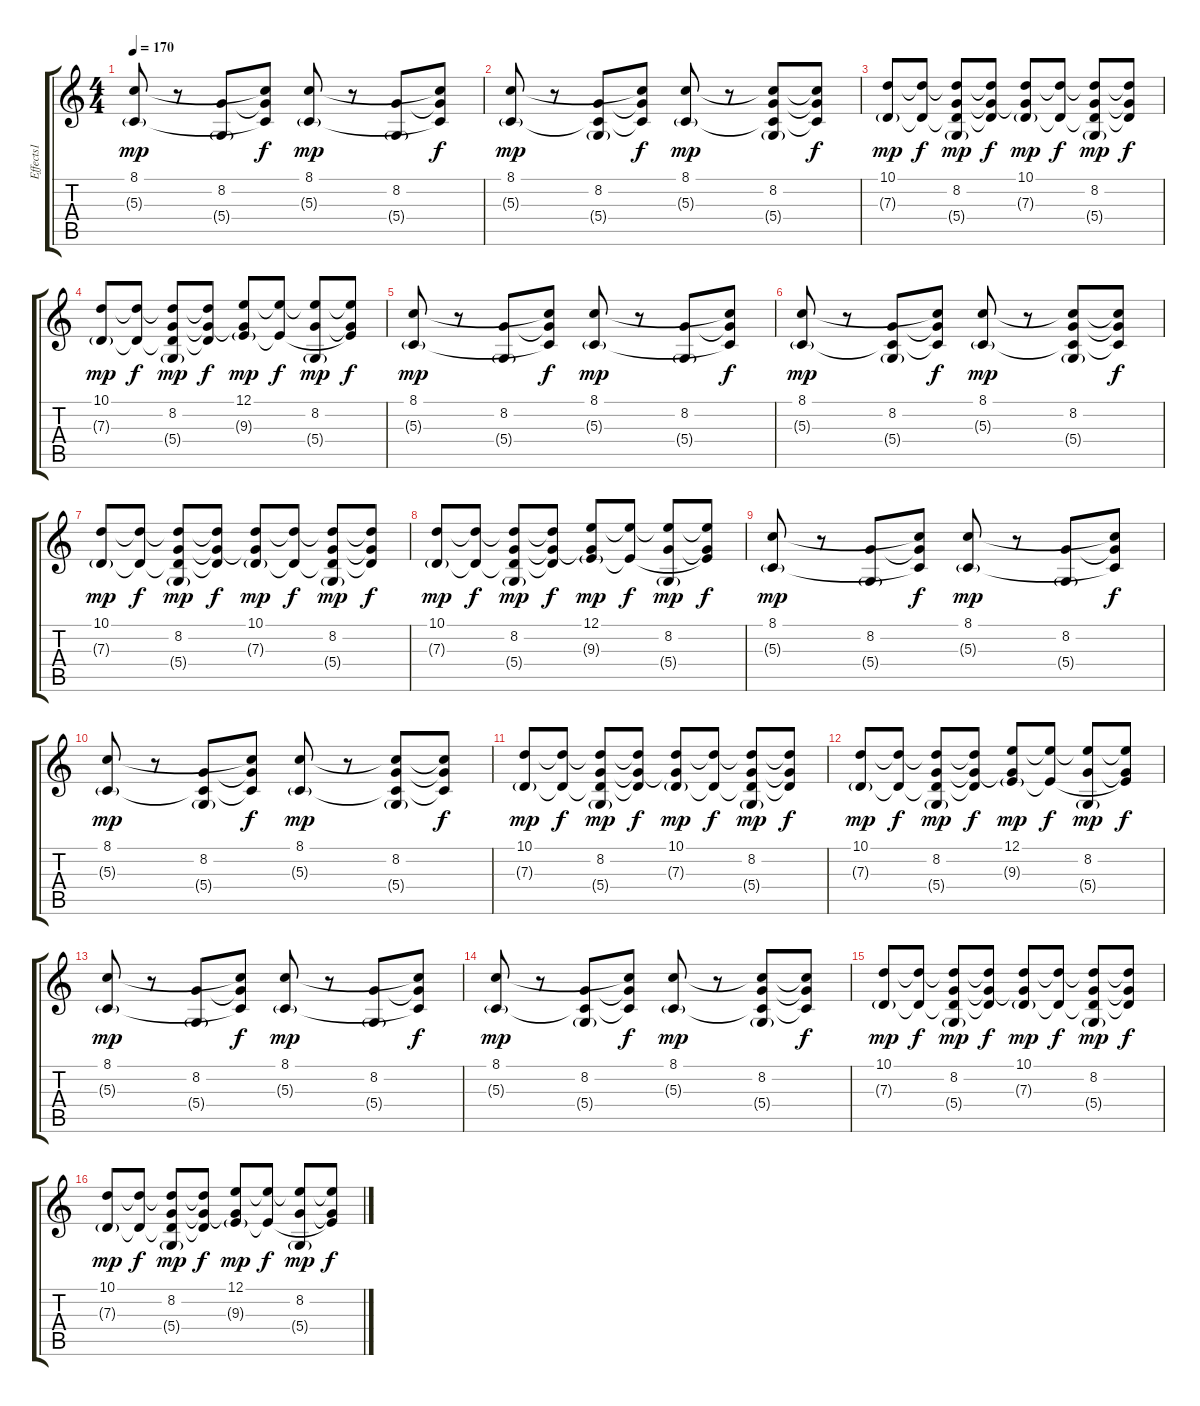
\track ("Effects1" "Effects1") {instrument electricpiano2}
\staff {score tabs}
\tuning (E4 B3 G3 D3 A2 E2) {hide}
\ts (4 4)
\tempo 170
\clef g2
\ks c
(8.1 5.3{g}).8{dy mp} r.8 (8.2 5.4{g}).8 (8.1{t} 8.2{t} 5.3{t}).8{dy f} (8.1 5.3{g}).8{dy mp} r.8 (8.2 5.4{g}).8 (8.1{t} 8.2{t} 5.3{t}).8{dy f} |
(8.1 5.3{g}).8{dy mp} r.8 (8.2 5.3{t} 5.4{g}).8 (8.1{t} 8.2{t} 5.3{t}).8{dy f} (8.1 5.3{g}).8{dy mp} r.8 (8.1{t} 8.2 5.3{t} 5.4{g}).8 (8.1{t} 8.2{t} 5.3{t}).8{dy f} |
(10.1 7.3{g}).8{dy mp} (10.1{t} 7.3{t}).8{dy f} (10.1{t} 8.2 7.3{t} 5.4{g}).8{dy mp} (10.1{t} 8.2{t} 7.3{t}).8{dy f} (10.1 8.2{t} 7.3{g}).8{dy mp} (10.1{t} 7.3{t}).8{dy f} (10.1{t} 8.2 7.3{t} 5.4{g}).8{dy mp} (10.1{t} 8.2{t} 7.3{t}).8{dy f} |
(10.1 7.3{g}).8{dy mp} (10.1{t} 7.3{t}).8{dy f} (10.1{t} 8.2 7.3{t} 5.4{g}).8{dy mp} (10.1{t} 8.2{t} 7.3{t}).8{dy f} (12.1 8.2{t} 9.3{g}).8{dy mp} (12.1{t} 9.3{t}).8{dy f} (12.1{t} 8.2 5.4{g}).8{dy mp} (12.1{t} 8.2{t} 9.3{t}).8{dy f} |
(8.1 5.3{g}).8{dy mp} r.8 (8.2 5.4{g}).8 (8.1{t} 8.2{t} 5.3{t}).8{dy f} (8.1 5.3{g}).8{dy mp} r.8 (8.2 5.4{g}).8 (8.1{t} 8.2{t} 5.3{t}).8{dy f} |
(8.1 5.3{g}).8{dy mp} r.8 (8.2 5.3{t} 5.4{g}).8 (8.1{t} 8.2{t} 5.3{t}).8{dy f} (8.1 5.3{g}).8{dy mp} r.8 (8.1{t} 8.2 5.3{t} 5.4{g}).8 (8.1{t} 8.2{t} 5.3{t}).8{dy f} |
(10.1 7.3{g}).8{dy mp} (10.1{t} 7.3{t}).8{dy f} (10.1{t} 8.2 7.3{t} 5.4{g}).8{dy mp} (10.1{t} 8.2{t} 7.3{t}).8{dy f} (10.1 8.2{t} 7.3{g}).8{dy mp} (10.1{t} 7.3{t}).8{dy f} (10.1{t} 8.2 7.3{t} 5.4{g}).8{dy mp} (10.1{t} 8.2{t} 7.3{t}).8{dy f} |
(10.1 7.3{g}).8{dy mp} (10.1{t} 7.3{t}).8{dy f} (10.1{t} 8.2 7.3{t} 5.4{g}).8{dy mp} (10.1{t} 8.2{t} 7.3{t}).8{dy f} (12.1 8.2{t} 9.3{g}).8{dy mp} (12.1{t} 9.3{t}).8{dy f} (12.1{t} 8.2 5.4{g}).8{dy mp} (12.1{t} 8.2{t} 9.3{t}).8{dy f} |
(8.1 5.3{g}).8{dy mp} r.8 (8.2 5.4{g}).8 (8.1{t} 8.2{t} 5.3{t}).8{dy f} (8.1 5.3{g}).8{dy mp} r.8 (8.2 5.4{g}).8 (8.1{t} 8.2{t} 5.3{t}).8{dy f} |
(8.1 5.3{g}).8{dy mp} r.8 (8.2 5.3{t} 5.4{g}).8 (8.1{t} 8.2{t} 5.3{t}).8{dy f} (8.1 5.3{g}).8{dy mp} r.8 (8.1{t} 8.2 5.3{t} 5.4{g}).8 (8.1{t} 8.2{t} 5.3{t}).8{dy f} |
(10.1 7.3{g}).8{dy mp} (10.1{t} 7.3{t}).8{dy f} (10.1{t} 8.2 7.3{t} 5.4{g}).8{dy mp} (10.1{t} 8.2{t} 7.3{t}).8{dy f} (10.1 8.2{t} 7.3{g}).8{dy mp} (10.1{t} 7.3{t}).8{dy f} (10.1{t} 8.2 7.3{t} 5.4{g}).8{dy mp} (10.1{t} 8.2{t} 7.3{t}).8{dy f} |
(10.1 7.3{g}).8{dy mp} (10.1{t} 7.3{t}).8{dy f} (10.1{t} 8.2 7.3{t} 5.4{g}).8{dy mp} (10.1{t} 8.2{t} 7.3{t}).8{dy f} (12.1 8.2{t} 9.3{g}).8{dy mp} (12.1{t} 9.3{t}).8{dy f} (12.1{t} 8.2 5.4{g}).8{dy mp} (12.1{t} 8.2{t} 9.3{t}).8{dy f} |
(8.1 5.3{g}).8{dy mp} r.8 (8.2 5.4{g}).8 (8.1{t} 8.2{t} 5.3{t}).8{dy f} (8.1 5.3{g}).8{dy mp} r.8 (8.2 5.4{g}).8 (8.1{t} 8.2{t} 5.3{t}).8{dy f} |
(8.1 5.3{g}).8{dy mp} r.8 (8.2 5.3{t} 5.4{g}).8 (8.1{t} 8.2{t} 5.3{t}).8{dy f} (8.1 5.3{g}).8{dy mp} r.8 (8.1{t} 8.2 5.3{t} 5.4{g}).8 (8.1{t} 8.2{t} 5.3{t}).8{dy f} |
(10.1 7.3{g}).8{dy mp} (10.1{t} 7.3{t}).8{dy f} (10.1{t} 8.2 7.3{t} 5.4{g}).8{dy mp} (10.1{t} 8.2{t} 7.3{t}).8{dy f} (10.1 8.2{t} 7.3{g}).8{dy mp} (10.1{t} 7.3{t}).8{dy f} (10.1{t} 8.2 7.3{t} 5.4{g}).8{dy mp} (10.1{t} 8.2{t} 7.3{t}).8{dy f} |
(10.1 7.3{g}).8{dy mp} (10.1{t} 7.3{t}).8{dy f} (10.1{t} 8.2 7.3{t} 5.4{g}).8{dy mp} (10.1{t} 8.2{t} 7.3{t}).8{dy f} (12.1 8.2{t} 9.3{g}).8{dy mp} (12.1{t} 9.3{t}).8{dy f} (12.1{t} 8.2 5.4{g}).8{dy mp} (12.1{t} 8.2{t} 9.3{t}).8{dy f}
